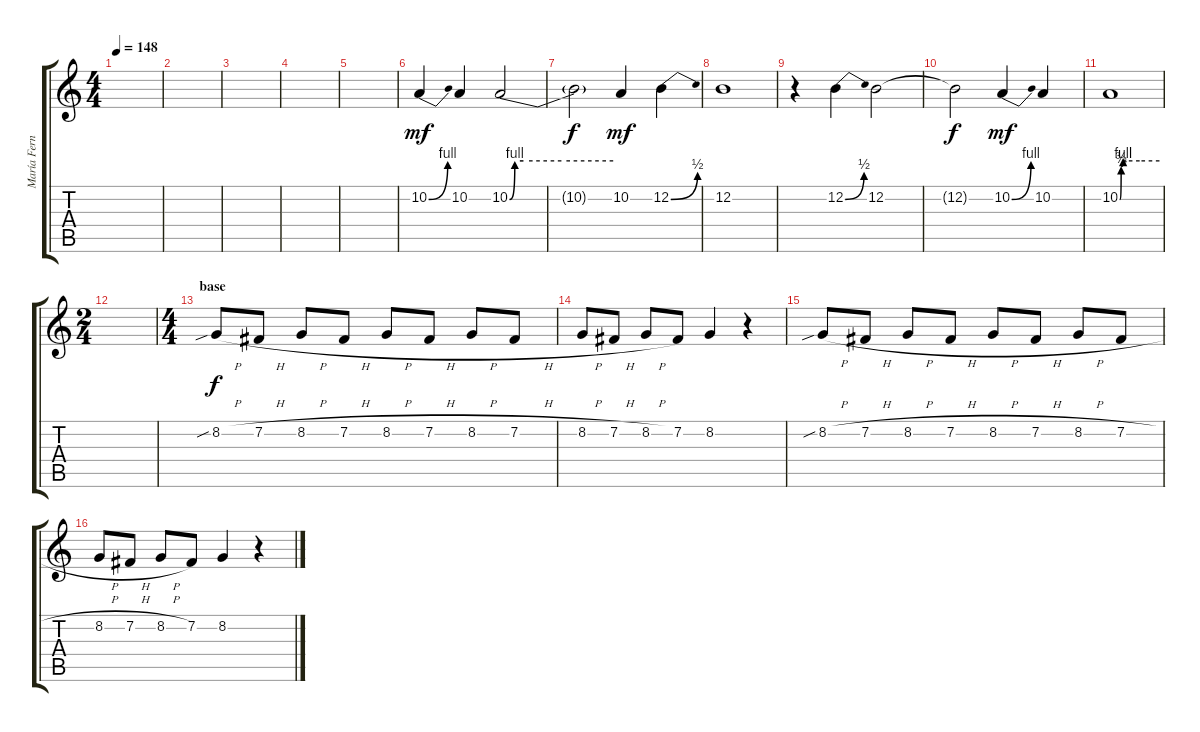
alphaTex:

\track ("María Fernanda (voz)" "María Fern") {instrument lead3calliope}
\staff {score tabs}
\tuning (E4 B3 G3 D3 A2 E2) {hide}
\ts (4 4)
\tempo 148
\clef g2
\ks c
|
|
|
|
|
10.2{be (bend 0 0 60 4)}.4{dy mf} 10.2.4 10.2{be (custom 0 0 3 4 8 4 30 4 60 4)}.2 |
10.2{t}.2{dy f} 10.2.4{dy mf} 12.2{be (bend 0 0 60 2)}.4 |
12.2.1 |
r.4 12.2{be (bend 0 0 60 2)}.4 12.2.2 |
12.2{t}.2{dy f} 10.2{be (bend 0 0 60 4)}.4{dy mf} 10.2.4 |
10.2{be (custom 0 0 2 3 5 4 9 4 30 4 60 4)}.1 |
\ts (2 4)
|
\ts (4 4)
\section ("" "base")
8.2{sib h}.8{dy f volume 9 balance 16 instrument lead6voice} 7.2{h}.8 8.2{h}.8 7.2{h}.8 8.2{h}.8 7.2{h}.8 8.2{h}.8 7.2{h}.8 |
8.2{h}.8 7.2{h}.8 8.2{h}.8 7.2.8 8.2.4 r.4 |
8.2{sib h}.8 7.2{h}.8 8.2{h}.8 7.2{h}.8 8.2{h}.8 7.2{h}.8 8.2{h}.8 7.2{h}.8 |
8.2{h}.8 7.2{h}.8 8.2{h}.8 7.2.8 8.2.4 r.4
